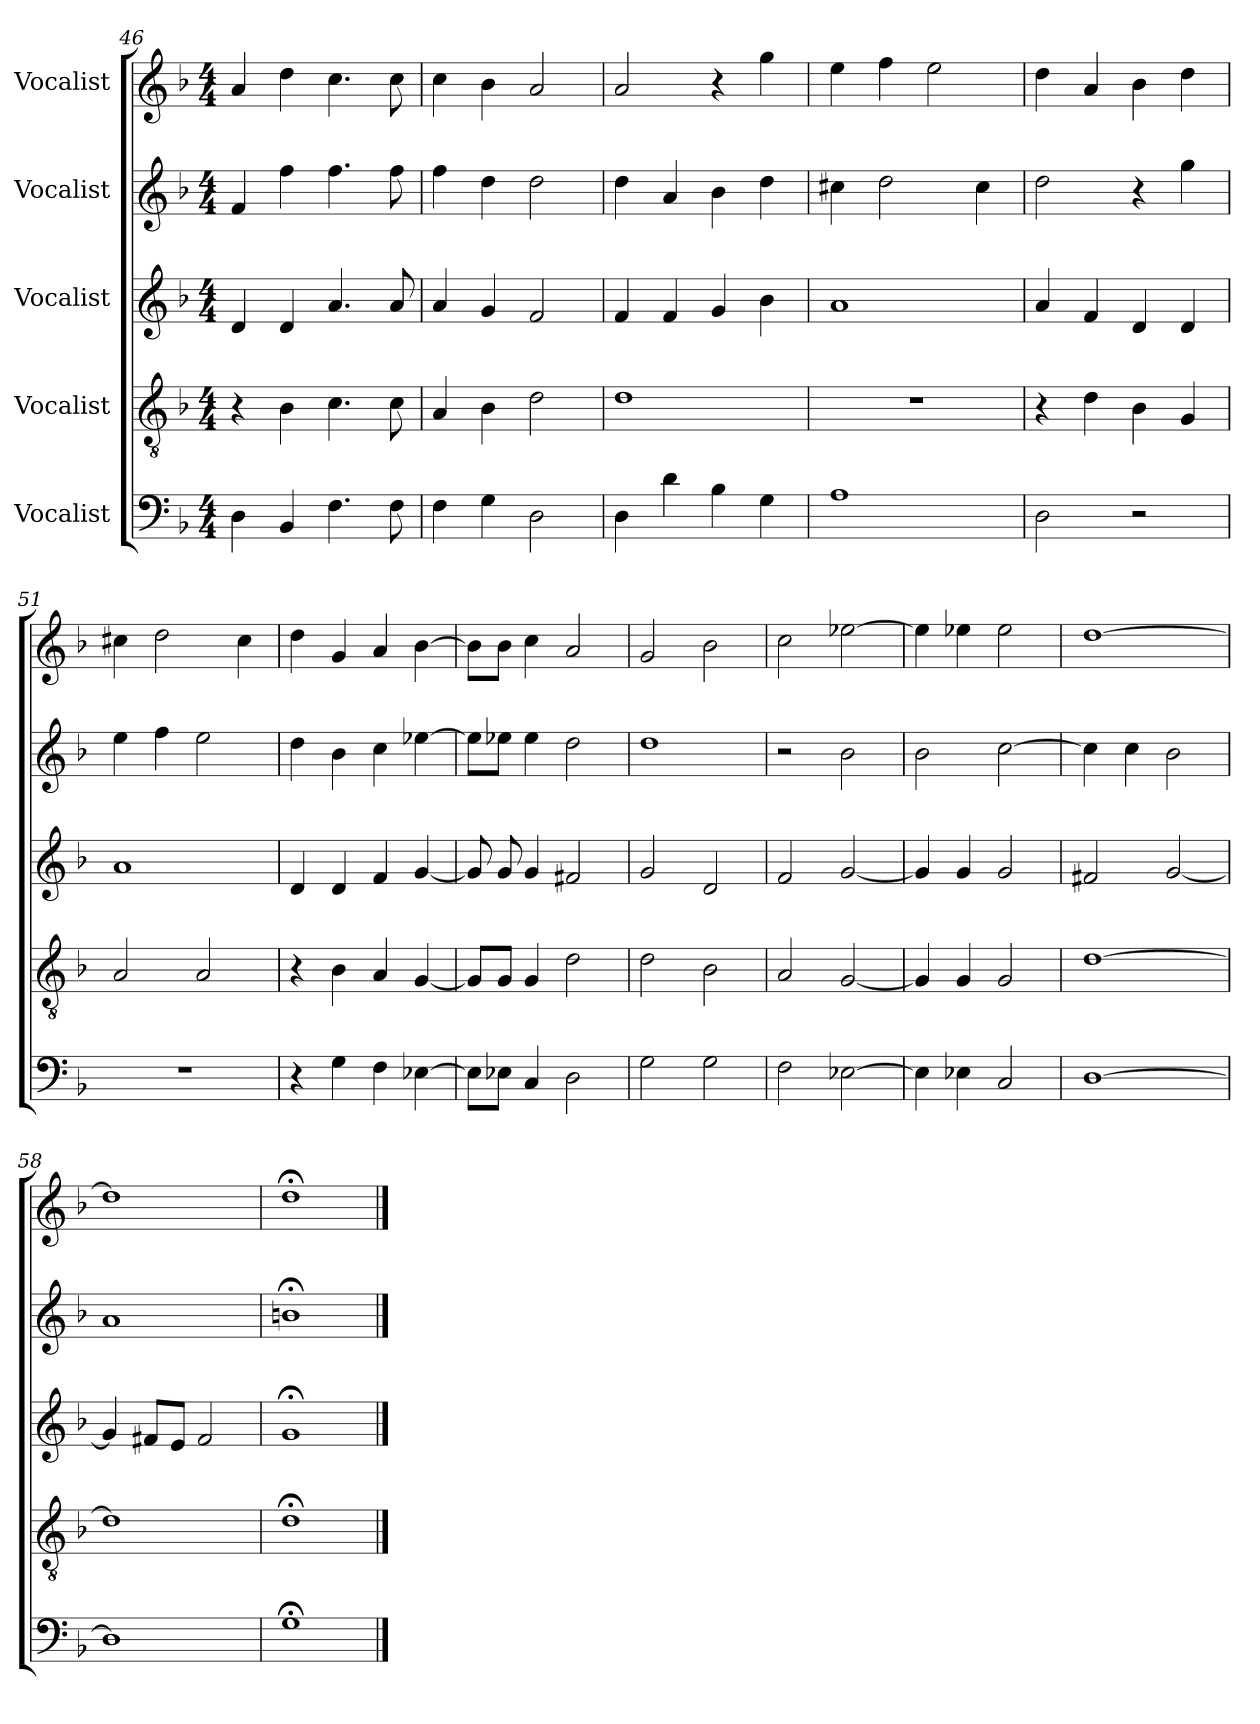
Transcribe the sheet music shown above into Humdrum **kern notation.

**kern	**kern	**kern	**kern	**kern
*part5	*part4	*part3	*part2	*part1
*staff5	*staff4	*staff3	*staff2	*staff1
*I"Vocalist	*I"Vocalist	*I"Vocalist	*I"Vocalist	*I"Vocalist
*clefF4	*clefGv2	*clefG2	*clefG2	*clefG2
*k[b-]	*k[b-]	*k[b-]	*k[b-]	*k[b-]
*M4/4	*M4/4	*M4/4	*M4/4	*M4/4
=46	=46	=46	=46	=46
4D\	4r	4d/	4f/	4a/
4BB-/	4B-\	4d/	4ff\	4dd\
4.F\	4.c\	4.a/	4.ff\	4.cc\
8F\	8c\	8a/	8ff\	8cc\
=47	=47	=47	=47	=47
4F\	4A/	4a/	4ff\	4cc\
4G\	4B-\	4g/	4dd\	4b-\
2D\	2d\	2f/	2dd\	2a/
=48	=48	=48	=48	=48
4D\	1d	4f/	4dd\	2a/
4d\	.	4f/	4a/	.
4B-\	.	4g/	4b-\	4r
4G\	.	4b-\	4dd\	4gg\
=49	=49	=49	=49	=49
1A	1r	1a	4cc#X\	4ee\
.	.	.	2dd\	4ff\
.	.	.	.	2ee\
.	.	.	4cc#\	.
=50	=50	=50	=50	=50
2D\	4r	4a/	2dd\	4dd\
.	4d\	4f/	.	4a/
2r	4B-\	4d/	4r	4b-\
.	4G/	4d/	4gg\	4dd\
=51	=51	=51	=51	=51
1r	2A/	1a	4ee\	4cc#X\
.	.	.	4ff\	2dd\
.	2A/	.	2ee\	.
.	.	.	.	4cc#\
=52	=52	=52	=52	=52
4r	4r	4d/	4dd\	4dd\
4G\	4B-\	4d/	4b-\	4g/
4F\	4A/	4f/	4cc\	4a/
[4E-X\	[4G/	[4g/	[4ee-X\	[4b-\
=53	=53	=53	=53	=53
8E-\L]	8G/L]	8g/]	8ee-\L]	8b-\L]
8E-X\J	8G/J	8g/	8ee-X\J	8b-\J
4C/	4G/	4g/	4ee-\	4cc\
2D\	2d\	2f#X/	2dd\	2a/
=54	=54	=54	=54	=54
2G\	2d\	2g/	1dd	2g/
2G\	2B-\	2d/	.	2b-\
=55	=55	=55	=55	=55
2F\	2A/	2f/	2r	2cc\
[2E-X\	[2G/	[2g/	2b-\	[2ee-X\
=56	=56	=56	=56	=56
4E-\]	4G/]	4g/]	2b-\	4ee-\]
4E-X\	4G/	4g/	.	4ee-X\
2C/	2G/	2g/	[2cc\	2ee-\
=57	=57	=57	=57	=57
[1D	[1d	2f#X/	4cc\]	[1dd
.	.	.	4cc\	.
.	.	[2g/	2b-\	.
=58	=58	=58	=58	=58
1D]	1d]	4g/]	1a	1dd]
.	.	8f#X/L	.	.
.	.	8e/J	.	.
.	.	2f#/	.	.
=59	=59	=59	=59	=59
1G;<	1d;<	1g;<	1bn;<	1dd;<
==	==	==	==	==
*-	*-	*-	*-	*-
